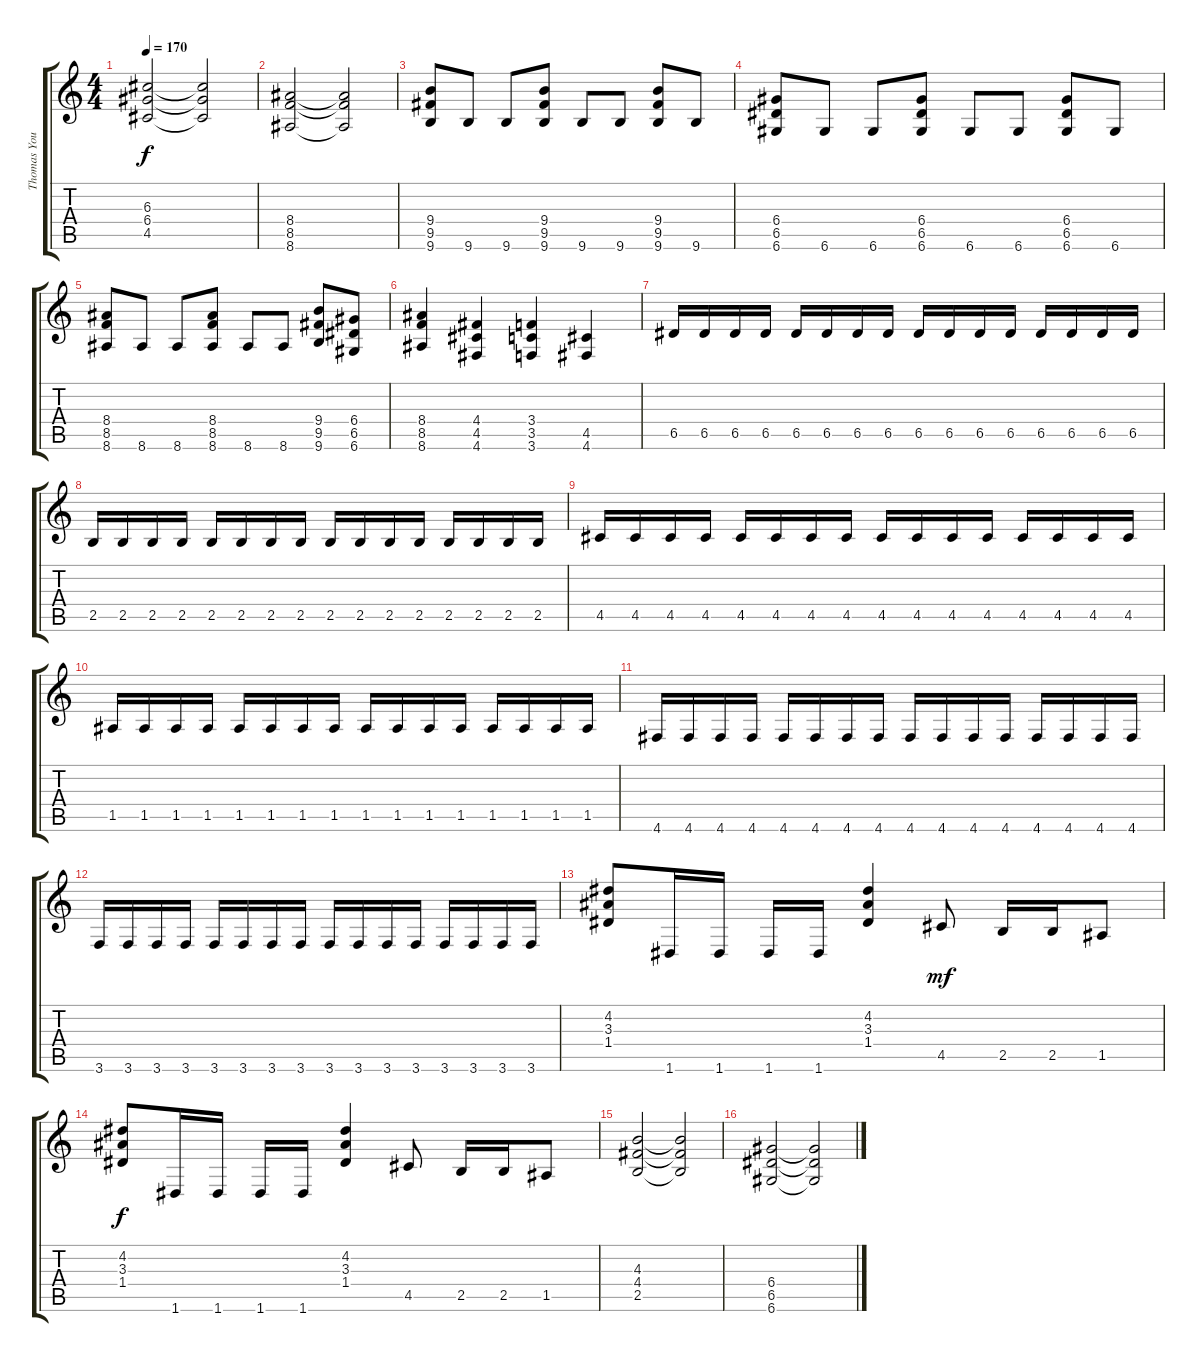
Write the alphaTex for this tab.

\track ("Thomas Youngblood" "Thomas You") {instrument distortionguitar}
\staff {score tabs}
\tuning (E4 B3 G3 D3 A2 D2) {hide}
\ts (4 4)
\tempo 170
\clef g2
\ks c
(6.3 6.4 4.5).2{dy f} (6.3{t} 6.4{t} 4.5{t}).2 |
(8.4 8.5 8.6).2 (8.4{t} 8.5{t} 8.6{t}).2 |
(9.4 9.5 9.6).8 9.6.8 9.6.8 (9.4 9.5 9.6).8 9.6.8 9.6.8 (9.4 9.5 9.6).8 9.6.8 |
(6.4 6.5 6.6).8 6.6.8 6.6.8 (6.4 6.5 6.6).8 6.6.8 6.6.8 (6.4 6.5 6.6).8 6.6.8 |
(8.4 8.5 8.6).8 8.6.8 8.6.8 (8.4 8.5 8.6).8 8.6.8 8.6.8 (9.4 9.5 9.6).8 (6.4 6.5 6.6).8 |
(8.4 8.5 8.6).4 (4.4 4.5 4.6).4 (3.4 3.5 3.6).4 (4.5 4.6).4 |
6.5.16 6.5.16 6.5.16 6.5.16 6.5.16 6.5.16 6.5.16 6.5.16 6.5.16 6.5.16 6.5.16 6.5.16 6.5.16 6.5.16 6.5.16 6.5.16 |
2.5.16 2.5.16 2.5.16 2.5.16 2.5.16 2.5.16 2.5.16 2.5.16 2.5.16 2.5.16 2.5.16 2.5.16 2.5.16 2.5.16 2.5.16 2.5.16 |
4.5.16 4.5.16 4.5.16 4.5.16 4.5.16 4.5.16 4.5.16 4.5.16 4.5.16 4.5.16 4.5.16 4.5.16 4.5.16 4.5.16 4.5.16 4.5.16 |
1.5.16 1.5.16 1.5.16 1.5.16 1.5.16 1.5.16 1.5.16 1.5.16 1.5.16 1.5.16 1.5.16 1.5.16 1.5.16 1.5.16 1.5.16 1.5.16 |
4.6.16 4.6.16 4.6.16 4.6.16 4.6.16 4.6.16 4.6.16 4.6.16 4.6.16 4.6.16 4.6.16 4.6.16 4.6.16 4.6.16 4.6.16 4.6.16 |
3.6.16 3.6.16 3.6.16 3.6.16 3.6.16 3.6.16 3.6.16 3.6.16 3.6.16 3.6.16 3.6.16 3.6.16 3.6.16 3.6.16 3.6.16 3.6.16 |
(4.2 3.3 1.4).8 1.6.16 1.6.16 1.6.16 1.6.16 (4.2 3.3 1.4).4 4.5.8{dy mf} 2.5.16 2.5.16 1.5.8 |
(4.2 3.3 1.4).8{dy f} 1.6.16 1.6.16 1.6.16 1.6.16 (4.2 3.3 1.4).4 4.5.8 2.5.16 2.5.16 1.5.8 |
(4.3 4.4 2.5).2 (4.3{t} 4.4{t} 2.5{t}).2 |
(6.4 6.5 6.6).2 (6.4{t} 6.5{t} 6.6{t}).2
